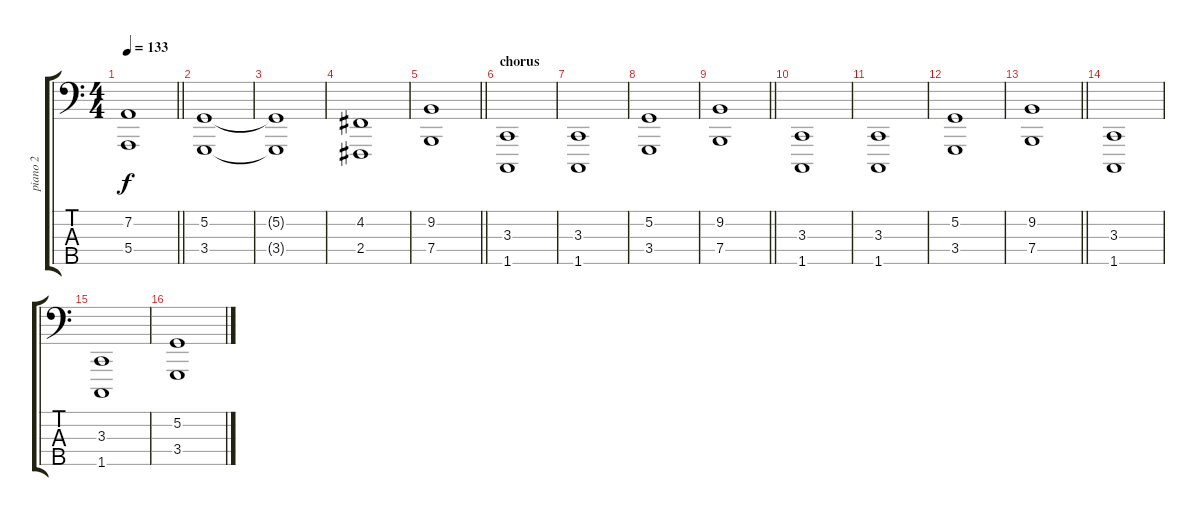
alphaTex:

\track ("piano 2" "piano 2") {instrument brightacousticpiano}
\staff {score tabs}
\tuning (G2 D2 A1 E1 B0) {hide}
\ts (4 4)
\tempo 133
\clef f4
\barLineRight lightlight
\ks c
(7.2{t} 5.4{t}).1{dy f} |
(5.2 3.4).1 |
(5.2{t} 3.4{t}).1 |
(4.2 2.4).1 |
\barLineRight lightlight
(9.2 7.4).1 |
\section ("" "chorus")
(3.3 1.5).1 |
(3.3 1.5).1 |
(5.2 3.4).1 |
\barLineRight lightlight
(9.2 7.4).1 |
(3.3 1.5).1 |
(3.3 1.5).1 |
(5.2 3.4).1 |
\barLineRight lightlight
(9.2 7.4).1 |
(3.3 1.5).1 |
(3.3 1.5).1 |
(5.2 3.4).1
